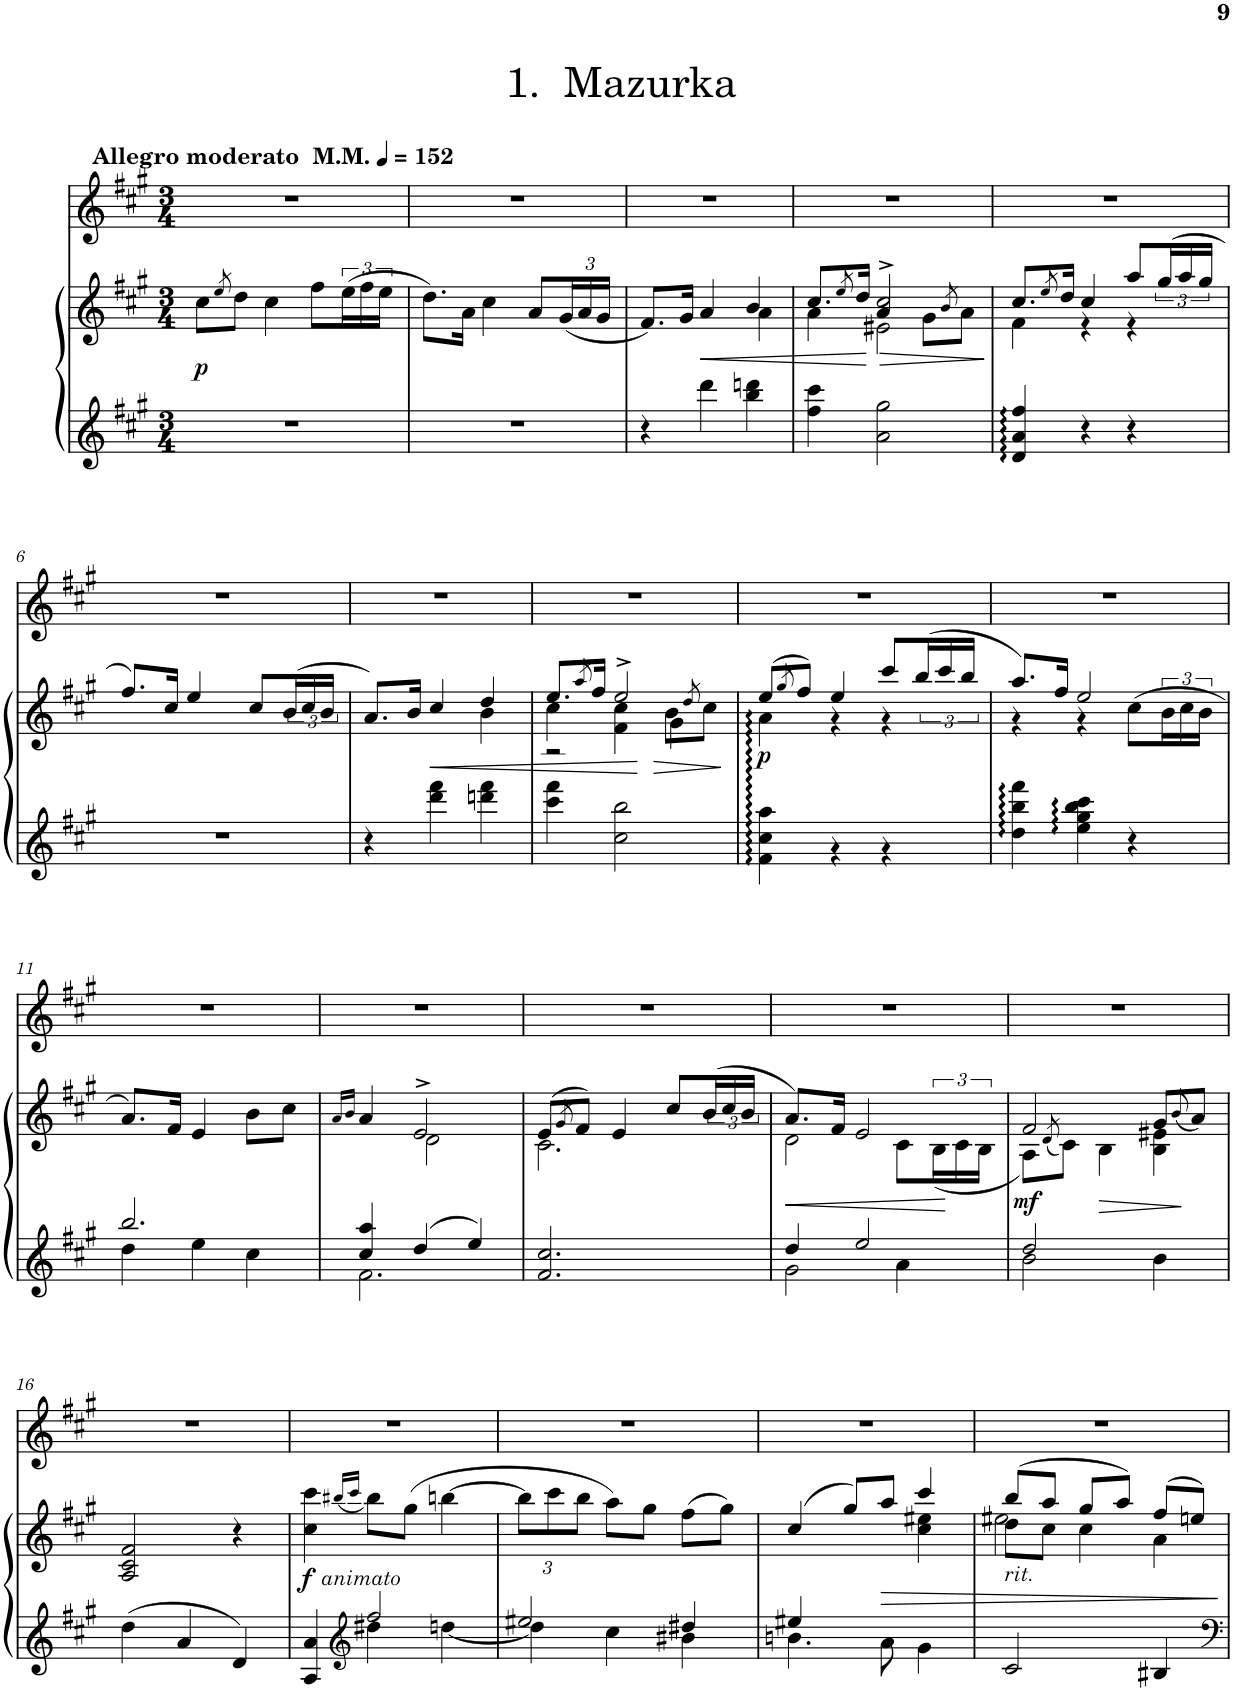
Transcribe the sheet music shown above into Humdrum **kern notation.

**kern	**kern	**kern	**dynam
*part1	*part1	*part1	*part1
*staff3	*staff2	*staff1	*staff1/2/3
*I"Piano	*	*	*
*I'Pno.	*	*	*
!!LO:PB:g=z
*clefF4	*clefG2	*clefG2	*
*k[f#c#g#]	*k[f#c#g#]	*k[f#c#g#]	*
*M3/4	*M3/4	*M3/4	*
*MM152	*MM152	*MM152	*
=1	=1	=1	=1
!	!	!LO:TX:a:B:t=Allegro moderato  M.M.	!
!	!	!	!LO:DY:b=2
2.r	8cc#\L	2.r	p
.	8qee/	.	.
.	8dd\J	.	.
.	4cc#\	.	.
.	8ff#\L	.	.
.	24ee\L	.	.
.	24ff#\	.	.
.	24ee\JJ	.	.
=2	=2	=2	=2
2.r	8.dd\L	2.r	.
.	16a\Jk	.	.
.	4cc#\	.	.
.	8a/L	.	.
*	*Xbrackettup	*	*
.	24g#/L	.	.
.	24a/	.	.
.	24g#/JJ	.	.
=3	=3	=3	=3
*	*^	*	*
4r	8.f#/L	2ryy	2.r	.
.	16g#/Jk	.	.	.
4ddd\	4a/	.	.	.
4bb\ 4dddn\	4b/	4a\	.	.
=4	=4	=4	=4	=4
*	*	*^	*	*
4ff#\ 4ccc#\	8.cc#/L	4a\	4ryy	2.r	.
.	8qee/	.	.	.	.
.	16dd/Jk	.	.	.	.
2a\ 2gg#\	4a/	2e#X\	2cc#^/	.	.
.	8g#\L	.	.	.	.
.	8qb/	.	.	.	.
.	8a\J	.	.	.	.
*	*	*v	*v	*	*
=5	=5	=5	=5	=5
4d/ 4a/ 4ff#/	8.cc#/L	4f#\	2.r	.
.	8qee/	.	.	.
.	16dd/Jk	.	.	.
4r	4cc#/	4r	.	.
4r	8aa/L	4r	.	.
*	*brackettup	*	*	*
.	24gg#/L	.	.	.
.	24aa/	.	.	.
.	24gg#/JJ	.	.	.
*	*v	*v	*	*
!!LO:LB:g=z
=6	=6	=6	=6
2.r	8.ff#/L	2.r	.
.	16cc#/Jk	.	.
.	4ee/	.	.
.	8cc#/L	.	.
.	24b/L	.	.
.	24cc#/	.	.
.	24b/JJ	.	.
=7	=7	=7	=7
*	*^	*	*
4r	8.a/L	2ryy	2.r	.
.	16b/Jk	.	.	.
4ddd\ 4fff#\	4cc#/	.	.	.
4dddn\ 4fff#\	4dd/	4b\	.	.
=8	=8	=8	=8	=8
*	*	*^	*	*
4ccc#\ 4fff#\	8.ee/L	4cc#\	2r	2.r	.
.	8qaa/	.	.	.	.
.	16ff#/Jk	.	.	.	.
2cc#\ 2bb\	2ee^/	4f#\ 4cc#\	.	.	.
.	.	4g#\	8b\L	.	.
.	.	.	8qdd/	.	.
.	.	.	8cc#\J	.	.
=9	=9	=9	=9	=9	=9
*^	*	*	*	*	*
!	!	!	!	!	!	!LO:DY:b=2
*	*	*	*v	*v	*	*
4f#\ 4cc#\ 4aa\	2.ryy	8ee/L	4a\	2.r	p
.	.	8qgg#/	.	.	.
.	.	8ff#/J	.	.	.
4r	.	4ee/	4r	.	.
4r	.	8ccc#/L	4r	.	.
.	.	24bb/L	.	.	.
.	.	24ccc#/	.	.	.
.	.	24bb/JJ	.	.	.
*v	*v	*	*	*	*
=10	=10	=10	=10	=10
4dd\ 4bb\ 4fff#\	8.aa/L	4r	2.r	.
.	16ff#/Jk	.	.	.
4ee\ 4gg#\ 4bb\ 4ccc#\	2ee/	4r	.	.
4r	.	8cc#\L	.	.
.	.	24b\L	.	.
.	.	24cc#\	.	.
.	.	24b\JJ	.	.
*	*v	*v	*	*
!!LO:LB:g=z
=11	=11	=11	=11
*^	*	*	*
2.bb/	4dd\	8.a/L	2.r	.
.	.	16f#/Jk	.	.
.	4ee\	4e/	.	.
.	4cc#\	8b\L	.	.
.	.	8cc#\J	.	.
=12	=12	=12	=12	=12
.	.	16qa/LL	.	.
.	.	16qb/JJ	.	.
*	*	*^	*	*
2.f#\	4cc#/ 4aa/	4a/	4ryy	2.r	.
.	4dd/	2e^/	2d\	.	.
.	4ee/	.	.	.	.
*v	*v	*	*	*	*
=13	=13	=13	=13	=13
2.f#/ 2.cc#/	8e/L	2.c#\	2.r	.
.	8qg#/	.	.	.
.	8f#/J	.	.	.
.	4e/	.	.	.
.	8cc#/L	.	.	.
.	24b/L	.	.	.
.	24cc#/	.	.	.
.	24b/JJ	.	.	.
=14	=14	=14	=14	=14
*^	*	*	*	*
2g#\	4dd/	8.a/L	2d\	2.r	.
.	.	16f#/Jk	.	.	.
.	2ee/	2e/	.	.	.
4a\	.	.	8c#\L	.	.
.	.	.	24B\L	.	.
.	.	.	24c#\	.	.
.	.	.	24B\JJ	.	.
=15	=15	=15	=15	=15	=15
!	!	!	!	!	!LO:DY:b=2
2dd/	2b\	8A\L	2f#/	2.r	mf
.	.	8qd/	.	.	.
.	.	8c#\J	.	.	.
.	.	4B\	.	.	.
4ryy	4b\	4B\ 4e#X\	8g#/L	.	.
.	.	.	8qb/	.	.
.	.	.	8a/J	.	.
*v	*v	*	*	*	*
*	*v	*v	*	*
!!LO:LB:g=z
=16	=16	=16	=16
4dd\	2A/ 2c#/ 2f#/	2.r	.
4a/	.	.	.
4d/	4r	.	.
=17	=17	=17	=17
*^	*	*	*
!	!	!	!	!LO:DY:b=2
!	!	!	!	!LO:DY:n=1:b=2
4ryy	4A/ 4a/	4cc#\ 4ccc#\	2.r	f other-dynamics
*clefG2	*	*	*	*
.	.	16qbb#X/LL	.	.
.	.	16qccc#/JJ	.	.
2ff#/	4dd#X\	8bb#\L	.	.
.	.	8gg#\J	.	.
.	[4ddn\	[4bbn\	.	.
=18	=18	=18	=18	=18
*	*	*Xbrackettup	*	*
2ee#X/	4dd\]	12bb\L]	2.r	.
.	.	12ccc#\	.	.
.	.	12bb\J	.	.
.	4cc#\	8aa\L	.	.
.	.	8gg#\J	.	.
4dd#X/	4b#X\	8ff#\L	.	.
.	.	8gg#\J	.	.
=19	=19	=19	=19	=19
*	*	*^	*	*
4ee#X/	4.bn\	4cc#/	2ryy	2.r	.
2ryy	.	8gg#/L	.	.	.
.	8a\	8aa/J	.	.	.
.	4g#\	4ccc#/	4cc#\ 4ee#X\	.	.
=20	=20	=20	=20	=20	=20
*	*	*	*^	*	*
!	!	!LO:TX:b:i:t=rit.	!	!	!	!
*v	*v	*	*	*	*	*
2c#/	8bb/L	8dd\L	2ee#X\	2.r	.
.	8aa/J	8cc#\J	.	.	.
.	8gg#/L	4cc#\	.	.	.
.	8aa/J	.	.	.	.
4B#X/	8ff#/L	4a\	4ryy	.	.
.	8een/J	.	.	.	.
*	*v	*v	*v	*	*
=	=	=	=
*-	*-	*-	*-
